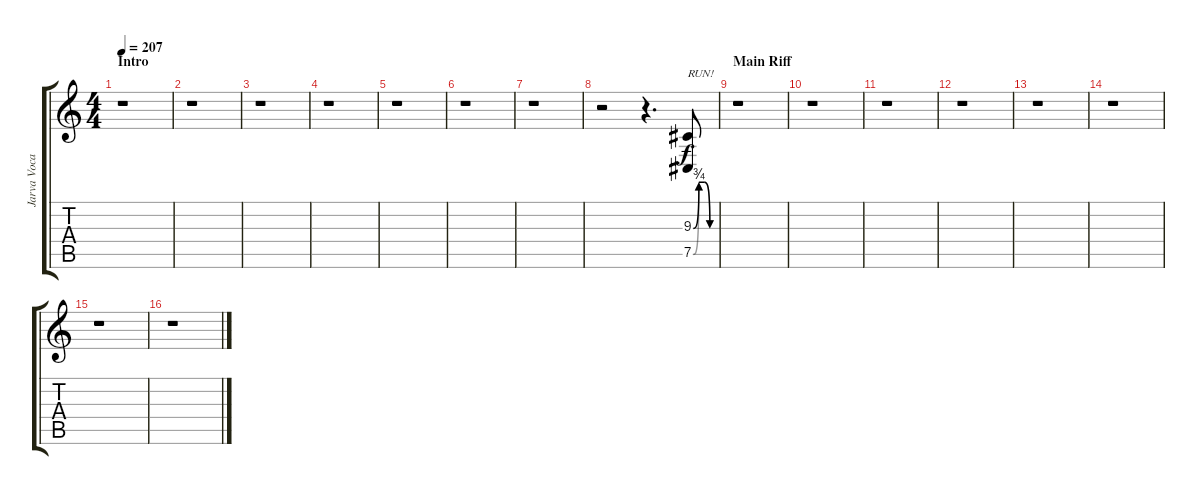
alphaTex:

\track ("Jarva Vocals" "Jarva Voca") {instrument lead8bassandlead}
\staff {score tabs}
\tuning (Db4 Ab3 E3 B2 Gb2 Db2) {hide}
\ts (4 4)
\section ("" "Intro")
\tempo 207
\clef g2
\ks c
r.1{dy f instrument lead8bassandlead} |
r.1 |
r.1 |
r.1 |
r.1 |
r.1 |
r.1 |
r.2 r.4{d} (9.3{be (custom 0 0 15 3 30 3 45 0 60 0)} 7.5{be (custom 0 0 15 3 30 3 45 0 60 0)}).8{txt "RUN!"} |
\section ("" "Main Riff")
r.1 |
r.1 |
r.1 |
r.1 |
r.1 |
r.1 |
r.1 |
r.1
